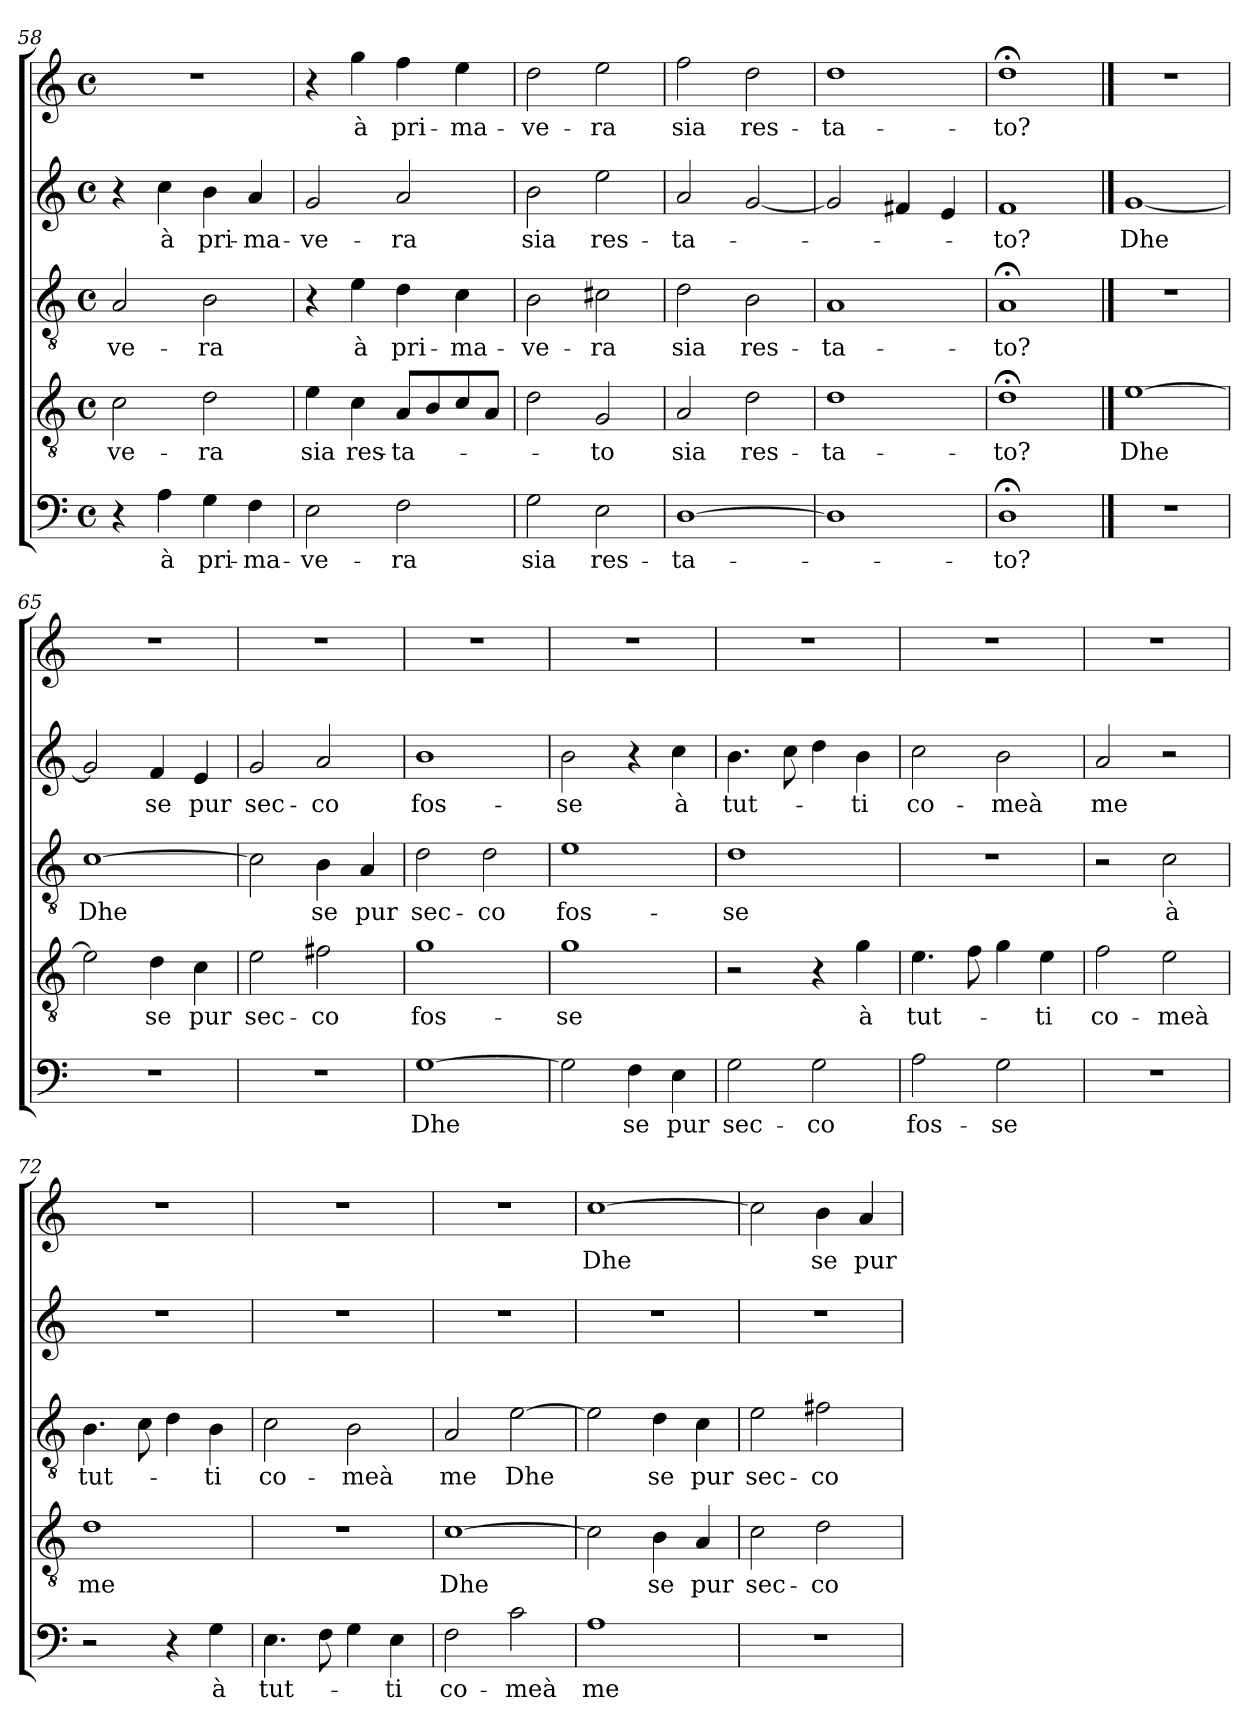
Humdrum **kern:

**kern	**text	**kern	**text	**kern	**text	**kern	**text	**kern	**text
*part5	*part5	*part4	*part4	*part3	*part3	*part2	*part2	*part1	*part1
*staff5	*staff5	*staff4	*staff4	*staff3	*staff3	*staff2	*staff2	*staff1	*staff1
!!LO:LB:g=z
*clefF4	*	*clefGv2	*	*clefGv2	*	*clefG2	*	*clefG2	*
*k[]	*	*k[]	*	*k[]	*	*k[]	*	*k[]	*
*C:	*	*C:	*	*C:	*	*C:	*	*C:	*
*M4/4	*	*M4/4	*	*M4/4	*	*M4/4	*	*M4/4	*
*met(c)	*	*met(c)	*	*met(c)	*	*met(c)	*	*met(c)	*
=58	=58	=58	=58	=58	=58	=58	=58	=58	=58
4r	.	2c\	-ve-	2A/	-ve-	4r	.	1r	.
4A\	à	.	.	.	.	4cc\	à	.	.
4G\	pri-	2d\	-ra	2B\	-ra	4b\	pri-	.	.
4F\	-ma-	.	.	.	.	4a/	-ma-	.	.
=59	=59	=59	=59	=59	=59	=59	=59	=59	=59
2E\	-ve-	4e\	sia	4r	.	2g/	-ve-	4r	.
.	.	4c\	res-	4e\	à	.	.	4gg\	à
2F\	-ra	8A/L	-ta-	4d\	pri-	2a/	-ra	4ff\	pri-
.	.	8B/	.	.	.	.	.	.	.
.	.	8c/	.	4c\	-ma-	.	.	4ee\	-ma-
.	.	8A/J	.	.	.	.	.	.	.
=60	=60	=60	=60	=60	=60	=60	=60	=60	=60
2G\	sia	2d\	.	2B\	-ve-	2b\	sia	2dd\	-ve-
2E\	res-	2G/	-to	2c#X\	-ra	2ee\	res-	2ee\	-ra
=61	=61	=61	=61	=61	=61	=61	=61	=61	=61
[1D	-ta-	2A/	sia	2d\	sia	2a/	-ta-	2ff\	sia
.	.	2d\	res-	2B\	res-	[2g/	.	2dd\	res-
=62	=62	=62	=62	=62	=62	=62	=62	=62	=62
1D]	.	1d	-ta-	1A	-ta-	2g/]	.	1dd	-ta-
.	.	.	.	.	.	4f#X/	.	.	.
.	.	.	.	.	.	4e/	.	.	.
=63	=63	=63	=63	=63	=63	=63	=63	=63	=63
1D;<	-to?	1d;<	-to?	1A;<	-to?	1f	-to?	1dd;<	-to?
!!LO:PB:g=z
==64	==64	==64	==64	==64	==64	==64	==64	==64	==64
1r	.	[1e	Dhe	1r	.	[1g	Dhe	1r	.
=65	=65	=65	=65	=65	=65	=65	=65	=65	=65
1r	.	2e\]	.	[1c	Dhe	2g/]	.	1r	.
.	.	4d\	se	.	.	4f/	se	.	.
.	.	4c\	pur	.	.	4e/	pur	.	.
=66	=66	=66	=66	=66	=66	=66	=66	=66	=66
1r	.	2e\	sec-	2c\]	.	2g/	sec-	1r	.
.	.	2f#X\	-co	4B\	se	2a/	-co	.	.
.	.	.	.	4A/	pur	.	.	.	.
=67	=67	=67	=67	=67	=67	=67	=67	=67	=67
[1G	Dhe	1g	fos-	2d\	sec-	1b	fos-	1r	.
.	.	.	.	2d\	-co	.	.	.	.
=68	=68	=68	=68	=68	=68	=68	=68	=68	=68
2G\]	.	1g	-se	1e	fos-	2b\	-se	1r	.
4F\	se	.	.	.	.	4r	.	.	.
4E\	pur	.	.	.	.	4cc\	à	.	.
!!LO:LB:g=z
=69	=69	=69	=69	=69	=69	=69	=69	=69	=69
2G\	sec-	2r	.	1d	-se	4.b\	tut-	1r	.
.	.	.	.	.	.	8cc\	.	.	.
2G\	-co	4r	.	.	.	4dd\	.	.	.
.	.	4g\	à	.	.	4b\	-ti	.	.
=70	=70	=70	=70	=70	=70	=70	=70	=70	=70
2A\	fos-	4.e\	tut-	1r	.	2cc\	co-	1r	.
.	.	8f\	.	.	.	.	.	.	.
2G\	-se	4g\	.	.	.	2b\	-meà	.	.
.	.	4e\	-ti	.	.	.	.	.	.
=71	=71	=71	=71	=71	=71	=71	=71	=71	=71
1r	.	2f\	co-	2r	.	2a/	me	1r	.
.	.	2e\	-meà	2c\	à	2r	.	.	.
=72	=72	=72	=72	=72	=72	=72	=72	=72	=72
2r	.	1d	me	4.B\	tut-	1r	.	1r	.
.	.	.	.	8c\	.	.	.	.	.
4r	.	.	.	4d\	.	.	.	.	.
4G\	à	.	.	4B\	-ti	.	.	.	.
=73	=73	=73	=73	=73	=73	=73	=73	=73	=73
4.E\	tut-	1r	.	2c\	co-	1r	.	1r	.
8F\	.	.	.	.	.	.	.	.	.
4G\	.	.	.	2B\	-meà	.	.	.	.
4E\	-ti	.	.	.	.	.	.	.	.
!!LO:LB:g=z
=74	=74	=74	=74	=74	=74	=74	=74	=74	=74
2F\	co-	[1c	Dhe	2A/	me	1r	.	1r	.
2c\	-meà	.	.	[2e\	Dhe	.	.	.	.
=75	=75	=75	=75	=75	=75	=75	=75	=75	=75
1A	me	2c\]	.	2e\]	.	1r	.	[1cc	Dhe
.	.	4B\	se	4d\	se	.	.	.	.
.	.	4A/	pur	4c\	pur	.	.	.	.
=76	=76	=76	=76	=76	=76	=76	=76	=76	=76
1r	.	2c\	sec-	2e\	sec-	1r	.	2cc\]	.
.	.	2d\	-co	2f#X\	-co	.	.	4b\	se
.	.	.	.	.	.	.	.	4a/	pur
=	=	=	=	=	=	=	=	=	=
*-	*-	*-	*-	*-	*-	*-	*-	*-	*-
